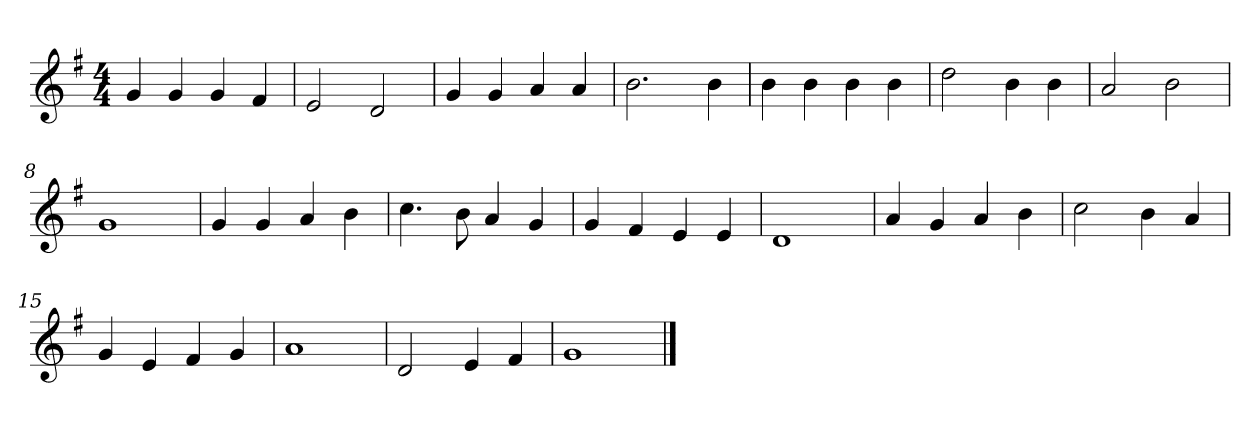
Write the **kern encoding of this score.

**kern
*part1
*staff1
*k[f#]
*M4/4
*MM120
=1
4g
4g
4g
4f#
=2
2e
2d
=3
4g
4g
4a
4a
=4
2.b
4b
=5
4b
4b
4b
4b
=6
2dd
4b
4b
=7
2a
2b
=8
1g
=9
4g
4g
4a
4b
=10
4.cc
8b
4a
4g
=11
4g
4f#
4e
4e
=12
1d
=13
4a
4g
4a
4b
=14
2cc
4b
4a
=15
4g
4e
4f#
4g
=16
1a
=17
2d
4e
4f#
=18
1g
==
*-
